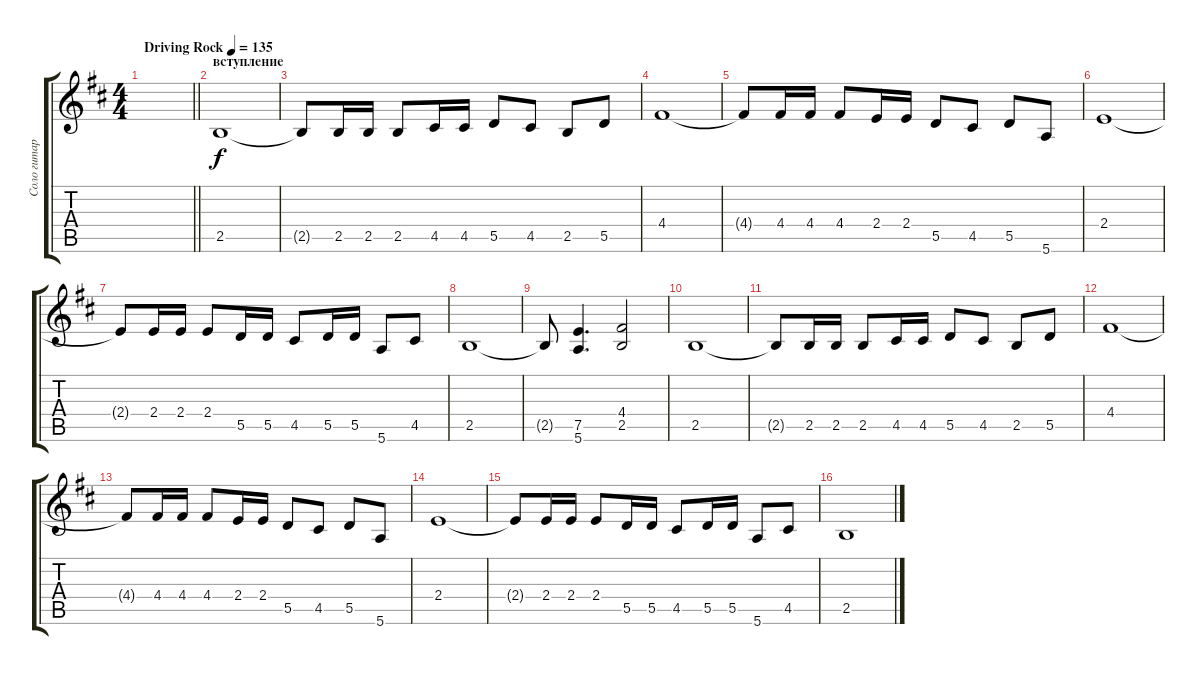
\track ("Соло гитара" "Соло гитар") {solo instrument overdrivenguitar}
\staff {score tabs}
\tuning (E4 B3 G3 D3 A2 E2) {hide}
\ts (4 4)
\tempo (135 "Driving Rock")
\clef g2
\barLineRight lightlight
\ks bminor
|
\section ("" "вступление")
2.5.1 |
2.5{t}.8 2.5.16 2.5.16 2.5.8 4.5.16 4.5.16 5.5.8 4.5.8 2.5.8 5.5.8 |
4.4.1 |
4.4{t}.8 4.4.16 4.4.16 4.4.8 2.4.16 2.4.16 5.5.8 4.5.8 5.5.8 5.6.8 |
2.4.1 |
2.4{t}.8 2.4.16 2.4.16 2.4.8 5.5.16 5.5.16 4.5.8 5.5.16 5.5.16 5.6.8 4.5.8 |
2.5.1 |
2.5{t}.8 (7.5 5.6).4{d} (4.4 2.5).2 |
2.5.1 |
2.5{t}.8 2.5.16 2.5.16 2.5.8 4.5.16 4.5.16 5.5.8 4.5.8 2.5.8 5.5.8 |
4.4.1 |
4.4{t}.8 4.4.16 4.4.16 4.4.8 2.4.16 2.4.16 5.5.8 4.5.8 5.5.8 5.6.8 |
2.4.1 |
2.4{t}.8 2.4.16 2.4.16 2.4.8 5.5.16 5.5.16 4.5.8 5.5.16 5.5.16 5.6.8 4.5.8 |
2.5.1
